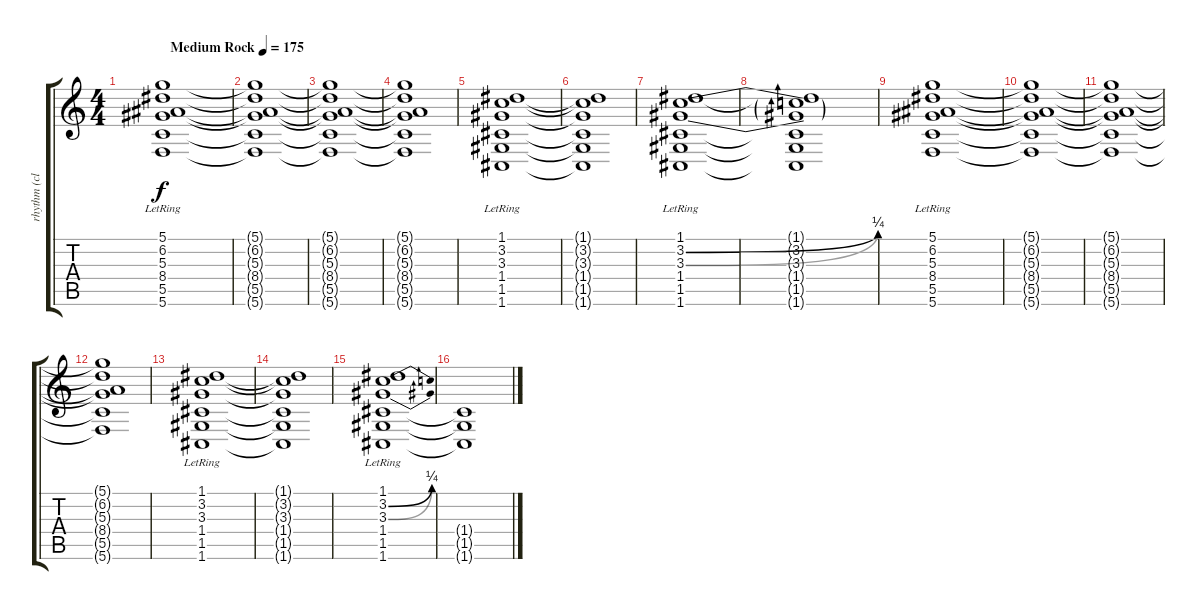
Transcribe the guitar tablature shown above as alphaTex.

\track ("rhythm (clean)" "rhythm (cl") {instrument electricguitarjazz}
\staff {score tabs}
\tuning (D4 A3 F3 C3 G2 C2) {hide}
\ts (4 4)
\tempo (175 "Medium Rock")
\clef g2
\ks c
(5.1{lr} 6.2 5.3 8.4 5.5 5.6).1{dy f instrument electricguitarjazz} |
(5.1{t} 6.2{t} 5.3{t} 8.4{t} 5.5{t} 5.6{t}).1 |
(5.1{t} 6.2{t} 5.3{t} 8.4{t} 5.5{t} 5.6{t}).1 |
(5.1{t} 6.2{t} 5.3{t} 8.4{t} 5.5{t} 5.6{t}).1 |
(1.1 3.2 3.3{lr} 1.4 1.5 1.6).1 |
(1.1{t} 3.2{t} 3.3{t} 1.4{t} 1.5{t} 1.6{t}).1 |
(1.1 3.2{be (bend 0 0 60 1)} 3.3{be (bend 0 0 60 1)} 1.4{lr} 1.5 1.6).1 |
(1.1{t} 3.2{t} 3.3{t} 1.4{t} 1.5{t} 1.6{t}).1 |
(5.1 6.2 5.3 8.4 5.5{lr} 5.6).1 |
(5.1{t} 6.2{t} 5.3{t} 8.4{t} 5.5{t} 5.6{t}).1 |
(5.1{t} 6.2{t} 5.3{t} 8.4{t} 5.5{t} 5.6{t}).1 |
(5.1{t} 6.2{t} 5.3{t} 8.4{t} 5.5{t} 5.6{t}).1 |
(1.1{lr} 3.2 3.3 1.4 1.5 1.6).1 |
(1.1{t} 3.2{t} 3.3{t} 1.4{t} 1.5{t} 1.6{t}).1 |
(1.1 3.2{be (bend 0 0 60 1)} 3.3{be (bend 0 0 60 1) lr} 1.4{lr} 1.5 1.6).1 |
(1.4{t} 1.5{t} 1.6{t}).1
